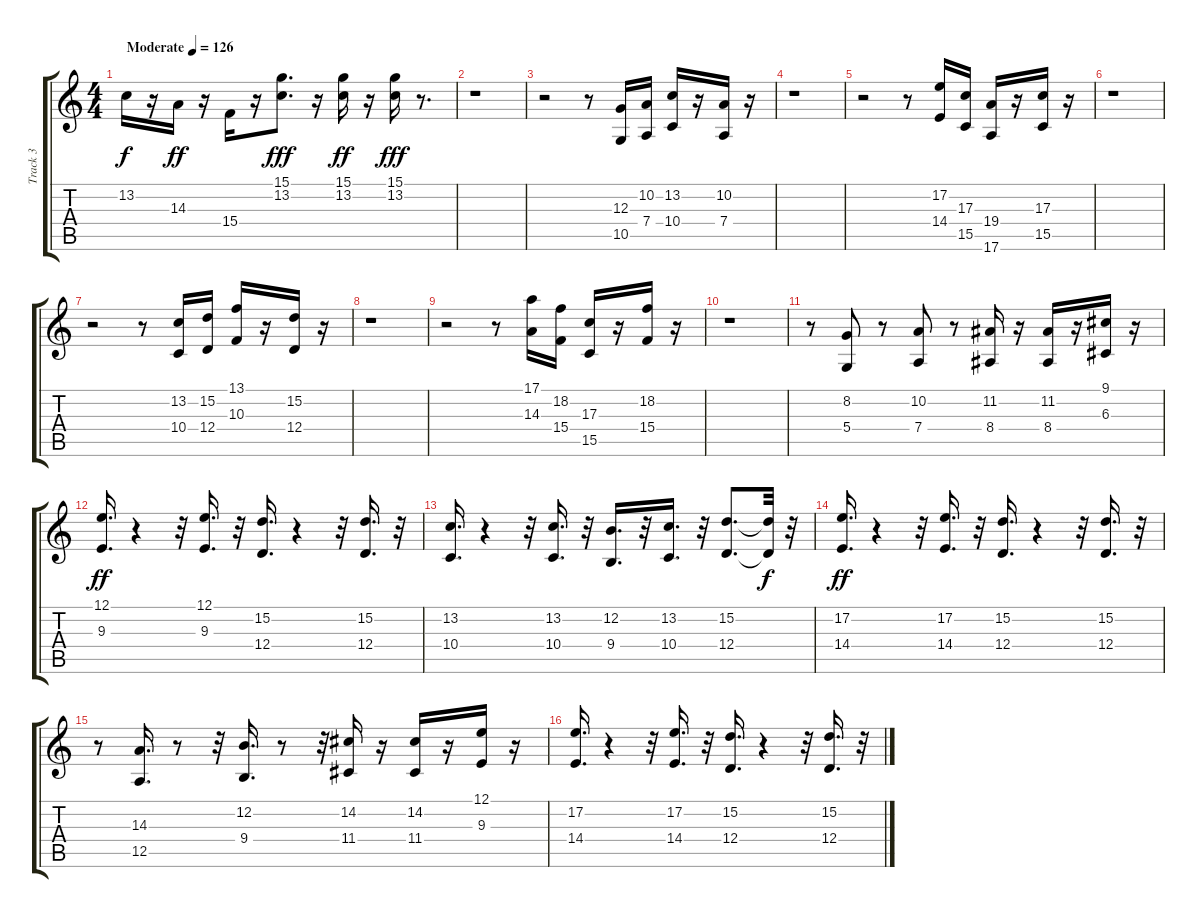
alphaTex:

\track ("Track 3" "Track 3") {instrument lead2sawtooth}
\staff {score tabs}
\tuning (E4 B3 G3 D3 A2 E2) {hide}
\ts (4 4)
\tempo (126 "Moderate")
\clef g2
\ks c
13.2.16{dy f instrument lead2sawtooth} r.16 14.3.16{dy ff} r.16 15.4.16 r.16 (15.1 13.2).8{d dy fff} r.16 (15.1 13.2).16{dy ff} r.16 (15.1 13.2).16{dy fff} r.8{d} |
r.1 |
r.2 r.8 (12.3 10.5).16 (10.2 7.4).16 (13.2 10.4).16 r.16 (10.2 7.4).16 r.16 |
r.1 |
r.2 r.8 (17.2 14.4).16 (17.3 15.5).16 (19.4 17.6).16 r.16 (17.3 15.5).16 r.16 |
r.1 |
r.2 r.8 (13.2 10.4).16 (15.2 12.4).16 (13.1 10.3).16 r.16 (15.2 12.4).16 r.16 |
r.1 |
r.2 r.8 (17.1 14.3).16 (18.2 15.4).16 (17.3 15.5).16 r.16 (18.2 15.4).16 r.16 |
r.1 |
r.8 (8.2 5.4).8 r.8 (10.2 7.4).8 r.8 (11.2 8.4).16 r.16 (11.2 8.4).16 r.16 (9.1 6.3).16 r.16 |
(12.1 9.3).16{d dy ff} r.4 r.32 (12.1 9.3).16{d} r.32 (15.2 12.4).16{d} r.4 r.32 (15.2 12.4).16{d} r.32 |
(13.2 10.4).16{d} r.4 r.32 (13.2 10.4).16{d} r.32 (12.2 9.4).16{d} r.32 (13.2 10.4).16{d} r.32 (15.2 12.4).8{d} (15.2{t} 12.4{t}).32{dy f} r.32 |
(17.2 14.4).16{d dy ff} r.4 r.32 (17.2 14.4).16{d} r.32 (15.2 12.4).16{d} r.4 r.32 (15.2 12.4).16{d} r.32 |
r.8 (14.3 12.5).16{d} r.8 r.32 (12.2 9.4).16{d} r.8 r.32 (14.2 11.4).16 r.16 (14.2 11.4).16 r.16 (12.1 9.3).16 r.16 |
(17.2 14.4).16{d} r.4 r.32 (17.2 14.4).16{d} r.32 (15.2 12.4).16{d} r.4 r.32 (15.2 12.4).16{d} r.32
